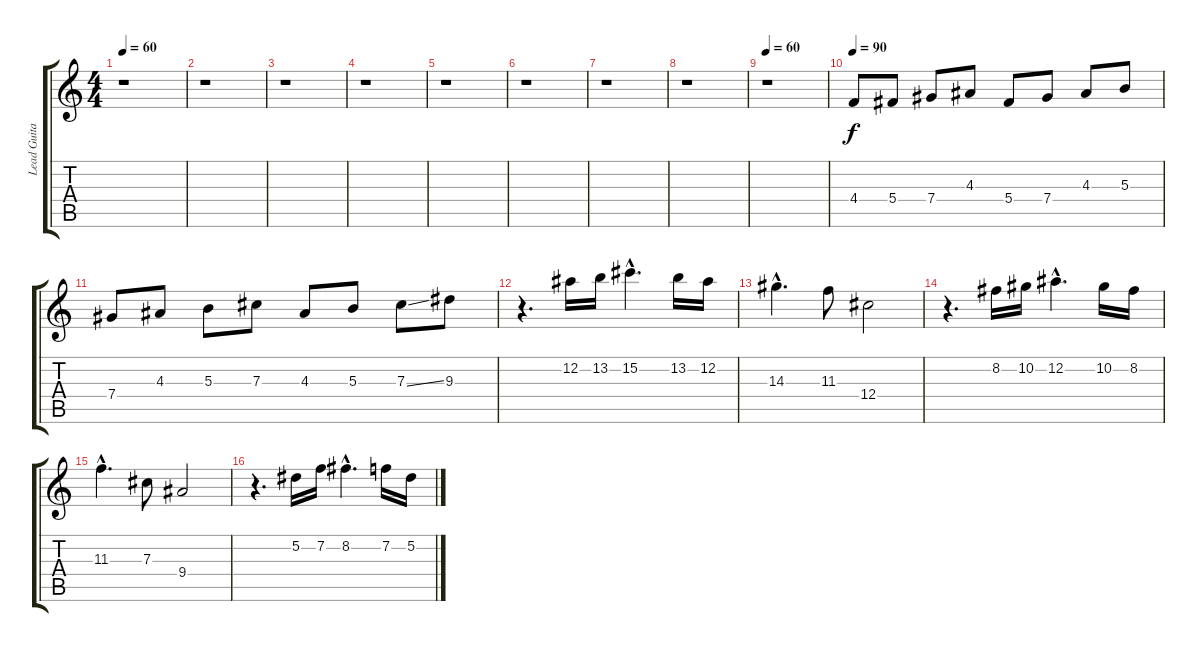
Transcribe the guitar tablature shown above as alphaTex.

\track ("Lead Guitar" "Lead Guita") {instrument distortionguitar}
\staff {score tabs}
\tuning (Eb4 Bb3 Gb3 Db3 Ab2 Eb2) {hide}
\ts (4 4)
\tempo 60
\clef g2
\ks c
r.1{dy f} |
r.1 |
r.1 |
r.1 |
r.1 |
r.1 |
r.1 |
r.1 |
\tempo 60
r.1 |
\tempo 60
\tempo 90
4.4.8 5.4.8 7.4.8 4.3.8 5.4.8 7.4.8 4.3.8 5.3.8 |
7.4.8 4.3.8 5.3.8 7.3.8 4.3.8 5.3.8 7.3{ss}.8 9.3.8 |
r.4{d} 12.2.16{volume 14} 13.2.16 15.2{hac}.4{d} 13.2.16 12.2.16 |
14.3{hac}.4{d} 11.3.8 12.4.2 |
r.4{d} 8.2.16 10.2.16 12.2{hac}.4{d} 10.2.16 8.2.16 |
11.3{hac}.4{d} 7.3.8 9.4.2 |
r.4{d} 5.2.16 7.2.16 8.2{hac}.4{d} 7.2.16 5.2.16
